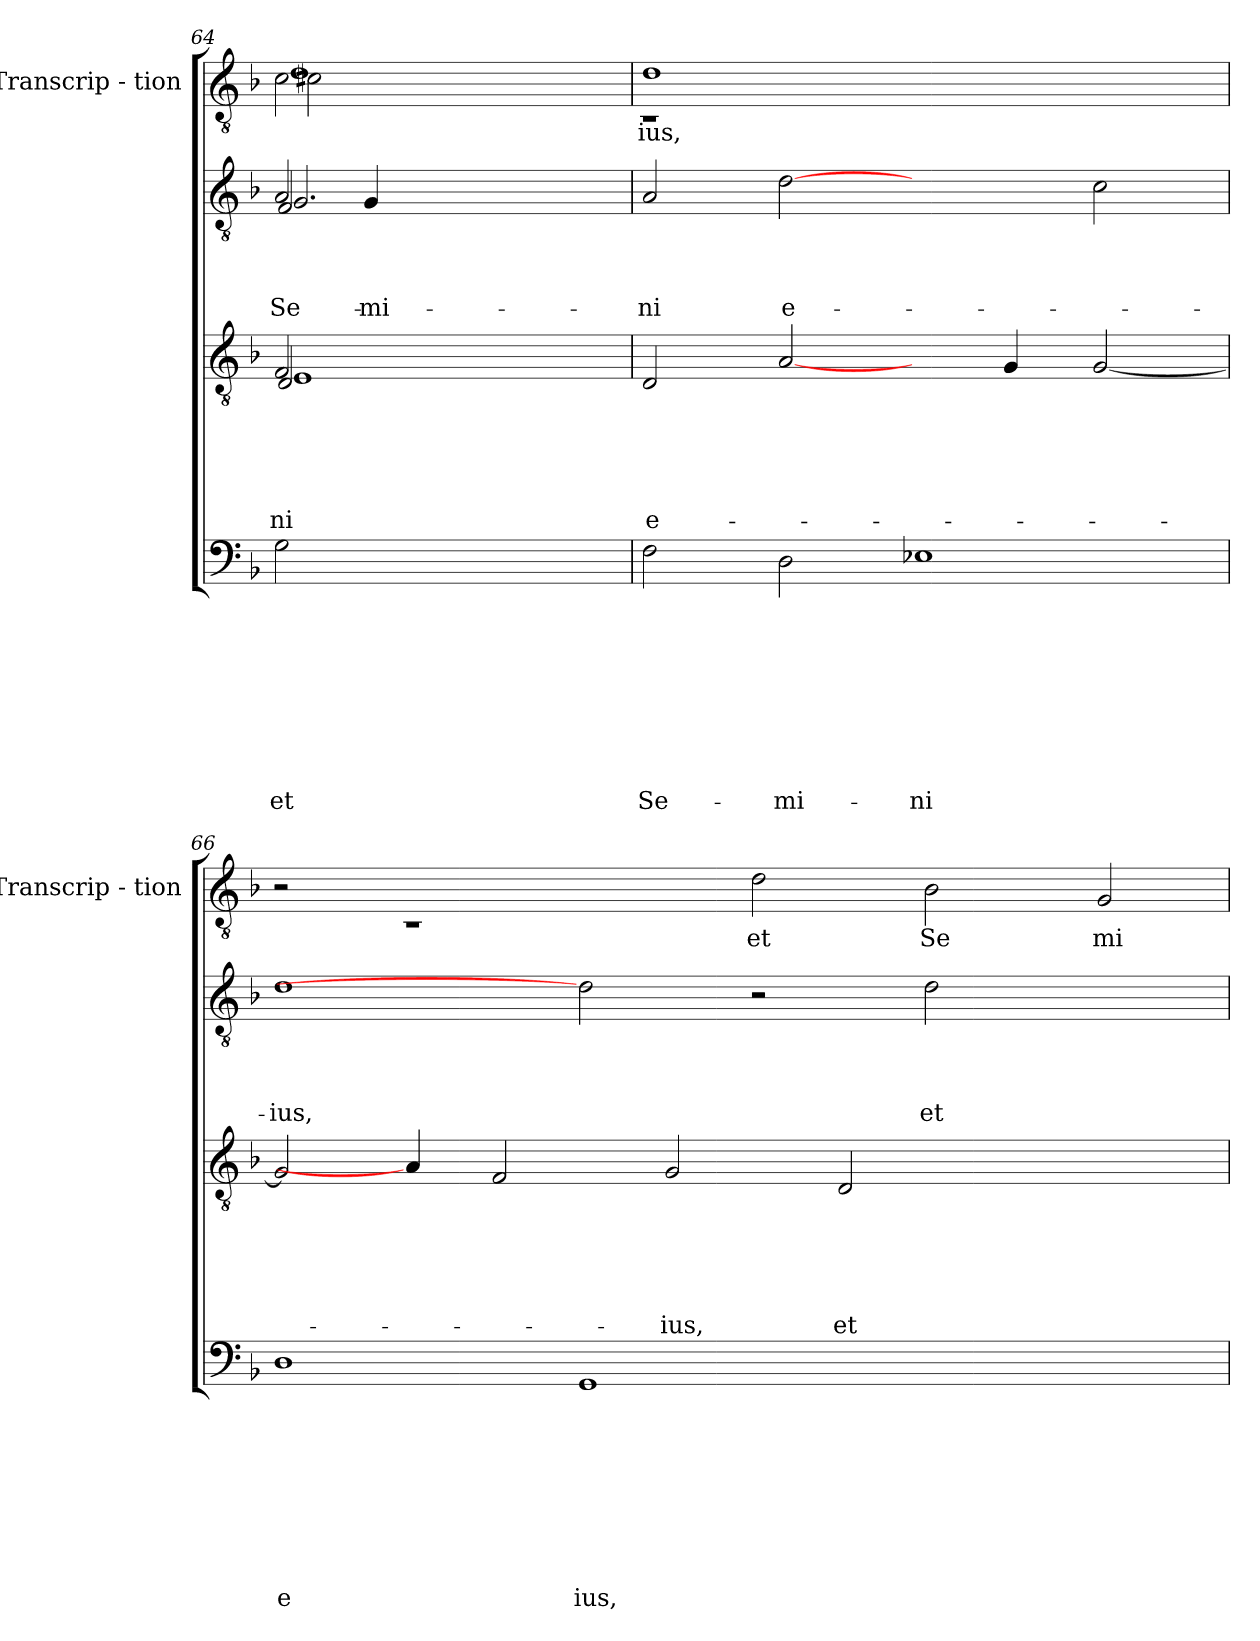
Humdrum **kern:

**kern	**text	**text	**text	**text	**text	**text	**text	**text	**text	**kern	**text	**text	**text	**text	**text	**text	**kern	**text	**text	**text	**text	**kern	**text
*part4	*part4	*part4	*part4	*part4	*part4	*part4	*part4	*part4	*part4	*part3	*part3	*part3	*part3	*part3	*part3	*part3	*part2	*part2	*part2	*part2	*part2	*part1	*part1
*staff4	*staff4	*staff4	*staff4	*staff4	*staff4	*staff4	*staff4	*staff4	*staff4	*staff3	*staff3	*staff3	*staff3	*staff3	*staff3	*staff3	*staff2	*staff2	*staff2	*staff2	*staff2	*staff1	*staff1
*	*	*	*	*	*	*	*	*	*	*	*	*	*	*	*	*	*	*	*	*	*	*I"Transcrip - tion	*
*	*	*	*	*	*	*	*	*	*	*	*	*	*	*	*	*	*	*	*	*	*	*I'Transcrip - tion	*
*clefF4	*	*	*	*	*	*	*	*	*	*clefGv2	*	*	*	*	*	*	*clefGv2	*	*	*	*	*clefGv2	*
*k[b-]	*	*	*	*	*	*	*	*	*	*k[b-]	*	*	*	*	*	*	*k[b-]	*	*	*	*	*k[b-]	*
*F:	*	*	*	*	*	*	*	*	*	*F:	*	*	*	*	*	*	*F:	*	*	*	*	*F:	*
=64	=64	=64	=64	=64	=64	=64	=64	=64	=64	=64	=64	=64	=64	=64	=64	=64	=64	=64	=64	=64	=64	=64	=64
!	!	!	!	!	!	!	!	!	!LO:LY:b	!	!	!	!	!	!	!LO:LY:b	!	!	!	!	!	!	!
*	*	*	*	*	*	*	*	*	*	*^	*	*	*	*	*	*	*	*	*	*	*	*	*
!	!	!	!	!	!	!	!	!	!	!	!	!	!	!	!	!	!LO:LY:b	!	!	!	!	!	!	!
*	*	*	*	*	*	*	*	*	*	*	*^	*	*	*	*	*	*	*	*	*	*	*	*	*
!	!	!	!	!	!	!	!	!	!	!	!	!	!	!	!	!	!	!LO:LY:b	!	!	!	!	!LO:LY:b	!	!
*	*	*	*	*	*	*	*	*	*	*	*	*	*	*	*	*	*	*	*^	*	*	*	*	*	*
!	!	!	!	!	!	!	!	!	!	!	!	!	!	!	!	!	!	!	!	!	!	!	!	!LO:LY:b	!	!
*	*	*	*	*	*	*	*	*	*	*	*	*	*	*	*	*	*	*	*	*^	*	*	*	*	*	*
!	!	!	!	!	!	!	!	!	!	!	!	!	!	!	!	!	!	!	!	!	!	!	!	!	!LO:LY:b	!	!
*	*	*	*	*	*	*	*	*	*	*	*	*	*	*	*	*	*	*	*	*	*^	*	*	*	*	*^	*
*	*	*	*	*	*	*	*	*	*	*	*	*	*	*	*	*	*	*	*	*	*	*	*	*	*	*	*	*^	*
2G\	.	.	.	.	.	.	.	.	et	2F/	2D/	1E	.	.	.	.	.	-ni	2A/	2F/	2.G/	4ryy	.	.	.	Se-	2c\	1d	2c#\	.
!	!	!	!	!	!	!	!	!	!	!	!	!	!	!	!	!	!	!	!	!	!	!	!	!	!	!LO:LY:b	!	!	!	!
.	.	.	.	.	.	.	.	.	.	.	.	.	.	.	.	.	.	.	.	.	.	4G/	.	.	.	-mi-	.	.	.	.
2ryy	.	.	.	.	.	.	.	.	.	2ryy	2ryy	.	.	.	.	.	.	.	4ryy	4ryy	.	4ryy	.	.	.	.	2ryy	.	2ryy	.
.	.	.	.	.	.	.	.	.	.	.	.	.	.	.	.	.	.	.	4ryy	4ryy	4ryy	4ryy	.	.	.	.	.	.	.	.
*	*	*	*	*	*	*	*	*	*	*v	*v	*v	*	*	*	*	*	*	*	*	*	*	*	*	*	*	*v	*v	*v	*
=65	=65	=65	=65	=65	=65	=65	=65	=65	=65	=65	=65	=65	=65	=65	=65	=65	=65	=65	=65	=65	=65	=65	=65	=65	=65	=65
!	!	!	!	!	!	!	!	!	!LO:LY:b	!	!	!	!	!	!	!LO:LY:b	!	!	!	!	!	!	!	!LO:LY:b	!	!LO:LY:b
*	*	*	*	*	*	*	*	*	*	*	*	*	*	*	*	*	*v	*v	*v	*v	*	*	*	*	*^	*
2F\	.	.	.	.	.	.	.	.	Se-	2D/	.	.	.	.	.	e-	2A/	.	.	.	-ni	1d	1rC	ius,
!	!	!	!	!	!	!	!	!	!LO:LY:b	!	!	!	!	!	!	!	!	!	!	!	!LO:LY:b:rj	!	!	!
2D\	.	.	.	.	.	.	.	.	-mi-	[2A/	.	.	.	.	.	.	[2d	.	.	.	e-	.	.	.
!	!	!	!	!	!	!	!	!	!LO:LY:b	!	!	!	!	!	!	!	!	!	!	!	!	!	!	!
1E-X	.	.	.	.	.	.	.	.	-ni	4ryy	.	.	.	.	.	.	2ryy	.	.	.	.	1ryy	1ryy	.
.	.	.	.	.	.	.	.	.	.	4G/	.	.	.	.	.	.	.	.	.	.	.	.	.	.
.	.	.	.	.	.	.	.	.	.	[<2G/	.	.	.	.	.	.	2c\	.	.	.	.	.	.	.
*	*	*	*	*	*	*	*	*	*	*	*	*	*	*	*	*	*	*	*	*	*	*v	*v	*
!!LO:LB:g=z
=66	=66	=66	=66	=66	=66	=66	=66	=66	=66	=66	=66	=66	=66	=66	=66	=66	=66	=66	=66	=66	=66	=66	=66
!	!	!	!	!	!	!	!	!	!LO:LY:b	!	!	!	!	!	!	!	!	!	!	!	!LO:LY:b	!	!
1D	.	.	.	.	.	.	.	.	e	2G/]	.	.	.	.	.	.	1d	.	.	.	-ius,	2r	.
.	.	.	.	.	.	.	.	.	.	4A/]	.	.	.	.	.	.	.	.	.	.	.	1rC	.
.	.	.	.	.	.	.	.	.	.	2F/	.	.	.	.	.	.	.	.	.	.	.	.	.
!	!	!	!	!	!	!	!	!	!LO:LY:b	!	!	!	!	!	!	!	!	!	!	!	!	!	!
1GG	.	.	.	.	.	.	.	.	ius,	.	.	.	.	.	.	.	2d]	.	.	.	.	.	.
!	!	!	!	!	!	!	!	!	!	!	!	!	!	!	!	!LO:LY:b	!	!	!	!	!	!	!
.	.	.	.	.	.	.	.	.	.	2G/	.	.	.	.	.	-ius,	.	.	.	.	.	.	.
!	!	!	!	!	!	!	!	!	!	!	!	!	!	!	!	!	!	!	!	!	!	!	!LO:LY:b
.	.	.	.	.	.	.	.	.	.	.	.	.	.	.	.	.	2r	.	.	.	.	2d\	et
!	!	!	!	!	!	!	!	!	!	!	!	!	!	!	!	!LO:LY:b	!	!	!	!	!	!	!
.	.	.	.	.	.	.	.	.	.	2D/	.	.	.	.	.	et	.	.	.	.	.	.	.
!	!	!	!	!	!	!	!	!	!	!	!	!	!	!	!	!	!	!	!	!	!LO:LY:b	!	!LO:LY:b
1ryy	.	.	.	.	.	.	.	.	.	.	.	.	.	.	.	.	2d\	.	.	.	et	2B-\	Se
.	.	.	.	.	.	.	.	.	.	2.ryy	.	.	.	.	.	.	.	.	.	.	.	.	.
!	!	!	!	!	!	!	!	!	!	!	!	!	!	!	!	!	!	!	!	!	!	!	!LO:LY:b
.	.	.	.	.	.	.	.	.	.	.	.	.	.	.	.	.	2ryy	.	.	.	.	2G/	mi
=	=	=	=	=	=	=	=	=	=	=	=	=	=	=	=	=	=	=	=	=	=	=	=
*-	*-	*-	*-	*-	*-	*-	*-	*-	*-	*-	*-	*-	*-	*-	*-	*-	*-	*-	*-	*-	*-	*-	*-
